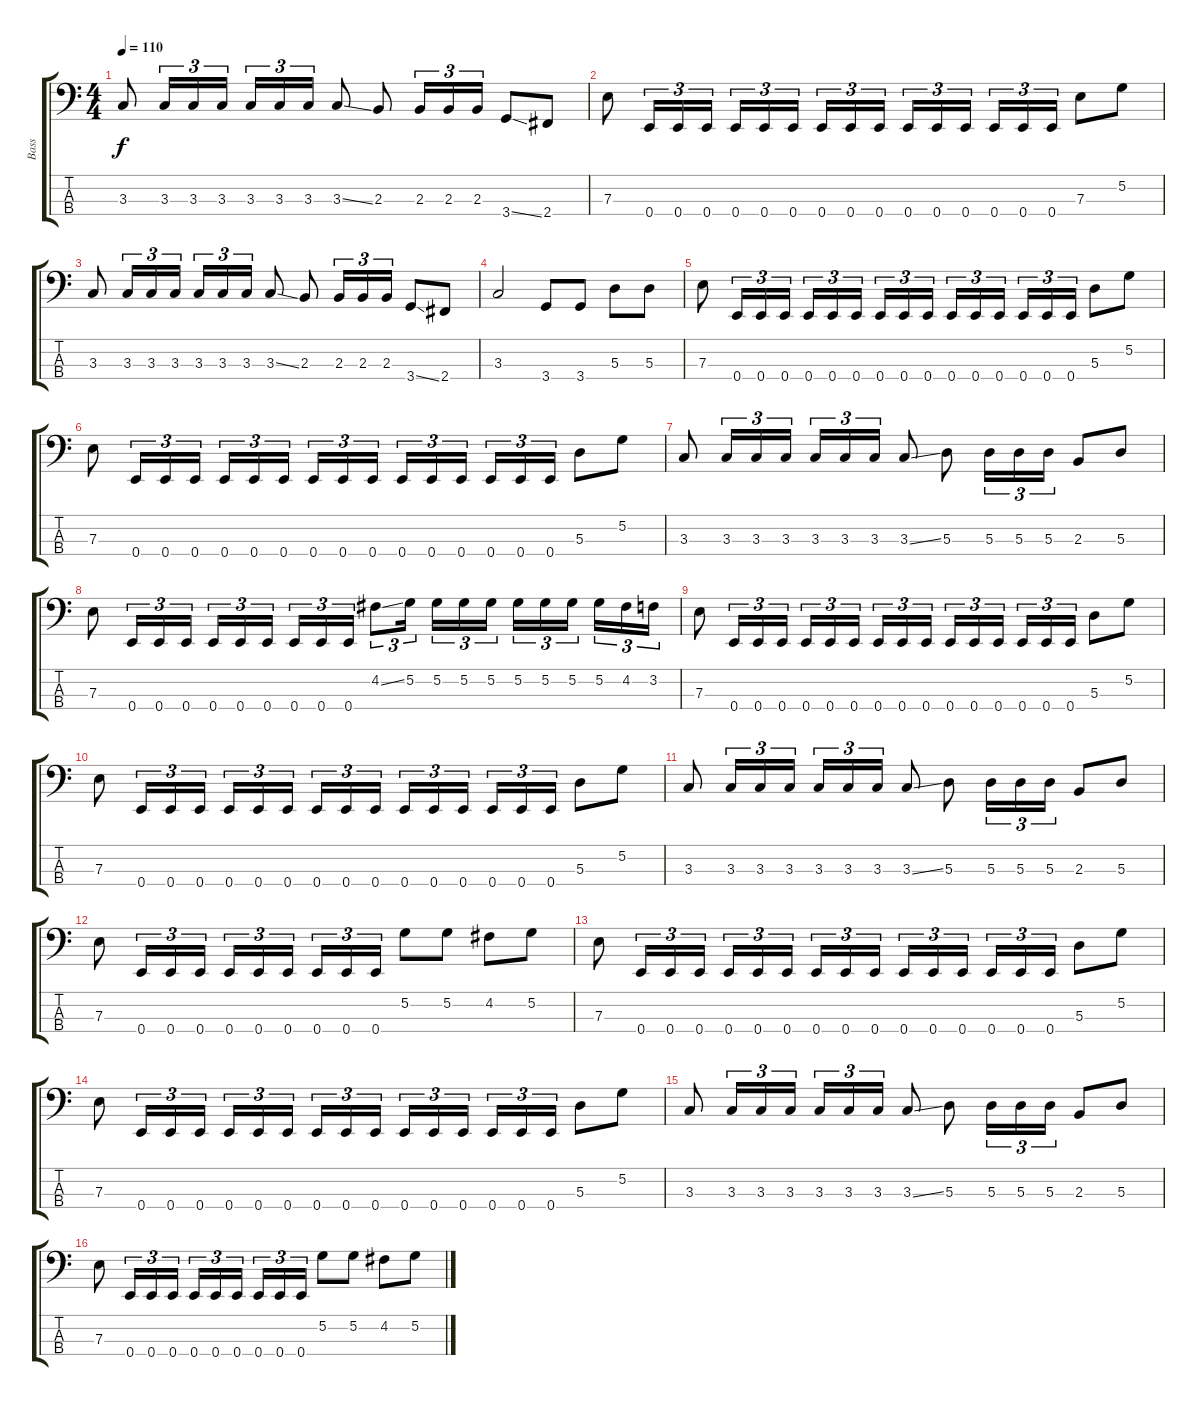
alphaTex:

\track ("Bass" "Bass") {instrument electricbassfinger}
\staff {score tabs}
\tuning (G2 D2 A1 E1) {hide}
\ts (4 4)
\tempo 110
\clef f4
\ks c
3.3.8{dy f} 3.3.16{tu (3 2)} 3.3.16{tu (3 2)} 3.3.16{tu (3 2)} 3.3.16{tu (3 2)} 3.3.16{tu (3 2)} 3.3.16{tu (3 2)} 3.3{ss}.8 2.3.8 2.3.16{tu (3 2)} 2.3.16{tu (3 2)} 2.3.16{tu (3 2)} 3.4{ss}.8 2.4.8 |
7.3.8 0.4.16{tu (3 2)} 0.4.16{tu (3 2)} 0.4.16{tu (3 2)} 0.4.16{tu (3 2)} 0.4.16{tu (3 2)} 0.4.16{tu (3 2)} 0.4.16{tu (3 2)} 0.4.16{tu (3 2)} 0.4.16{tu (3 2)} 0.4.16{tu (3 2)} 0.4.16{tu (3 2)} 0.4.16{tu (3 2)} 0.4.16{tu (3 2)} 0.4.16{tu (3 2)} 0.4.16{tu (3 2)} 7.3.8 5.2.8 |
3.3.8 3.3.16{tu (3 2)} 3.3.16{tu (3 2)} 3.3.16{tu (3 2)} 3.3.16{tu (3 2)} 3.3.16{tu (3 2)} 3.3.16{tu (3 2)} 3.3{ss}.8 2.3.8 2.3.16{tu (3 2)} 2.3.16{tu (3 2)} 2.3.16{tu (3 2)} 3.4{ss}.8 2.4.8 |
3.3.2 3.4.8 3.4.8 5.3.8 5.3.8 |
7.3.8 0.4.16{tu (3 2)} 0.4.16{tu (3 2)} 0.4.16{tu (3 2)} 0.4.16{tu (3 2)} 0.4.16{tu (3 2)} 0.4.16{tu (3 2)} 0.4.16{tu (3 2)} 0.4.16{tu (3 2)} 0.4.16{tu (3 2)} 0.4.16{tu (3 2)} 0.4.16{tu (3 2)} 0.4.16{tu (3 2)} 0.4.16{tu (3 2)} 0.4.16{tu (3 2)} 0.4.16{tu (3 2)} 5.3.8 5.2.8 |
7.3.8 0.4.16{tu (3 2)} 0.4.16{tu (3 2)} 0.4.16{tu (3 2)} 0.4.16{tu (3 2)} 0.4.16{tu (3 2)} 0.4.16{tu (3 2)} 0.4.16{tu (3 2)} 0.4.16{tu (3 2)} 0.4.16{tu (3 2)} 0.4.16{tu (3 2)} 0.4.16{tu (3 2)} 0.4.16{tu (3 2)} 0.4.16{tu (3 2)} 0.4.16{tu (3 2)} 0.4.16{tu (3 2)} 5.3.8 5.2.8 |
3.3.8 3.3.16{tu (3 2)} 3.3.16{tu (3 2)} 3.3.16{tu (3 2)} 3.3.16{tu (3 2)} 3.3.16{tu (3 2)} 3.3.16{tu (3 2)} 3.3{ss}.8 5.3.8 5.3.16{tu (3 2)} 5.3.16{tu (3 2)} 5.3.16{tu (3 2)} 2.3.8 5.3.8 |
7.3.8 0.4.16{tu (3 2)} 0.4.16{tu (3 2)} 0.4.16{tu (3 2)} 0.4.16{tu (3 2)} 0.4.16{tu (3 2)} 0.4.16{tu (3 2)} 0.4.16{tu (3 2)} 0.4.16{tu (3 2)} 0.4.16{tu (3 2)} 4.2{ss}.8{tu (3 2)} 5.2.16{tu (3 2)} 5.2.16{tu (3 2)} 5.2.16{tu (3 2)} 5.2.16{tu (3 2)} 5.2.16{tu (3 2)} 5.2.16{tu (3 2)} 5.2.16{tu (3 2)} 5.2.16{tu (3 2)} 4.2.16{tu (3 2)} 3.2.16{tu (3 2)} |
7.3.8 0.4.16{tu (3 2)} 0.4.16{tu (3 2)} 0.4.16{tu (3 2)} 0.4.16{tu (3 2)} 0.4.16{tu (3 2)} 0.4.16{tu (3 2)} 0.4.16{tu (3 2)} 0.4.16{tu (3 2)} 0.4.16{tu (3 2)} 0.4.16{tu (3 2)} 0.4.16{tu (3 2)} 0.4.16{tu (3 2)} 0.4.16{tu (3 2)} 0.4.16{tu (3 2)} 0.4.16{tu (3 2)} 5.3.8 5.2.8 |
7.3.8 0.4.16{tu (3 2)} 0.4.16{tu (3 2)} 0.4.16{tu (3 2)} 0.4.16{tu (3 2)} 0.4.16{tu (3 2)} 0.4.16{tu (3 2)} 0.4.16{tu (3 2)} 0.4.16{tu (3 2)} 0.4.16{tu (3 2)} 0.4.16{tu (3 2)} 0.4.16{tu (3 2)} 0.4.16{tu (3 2)} 0.4.16{tu (3 2)} 0.4.16{tu (3 2)} 0.4.16{tu (3 2)} 5.3.8 5.2.8 |
3.3.8 3.3.16{tu (3 2)} 3.3.16{tu (3 2)} 3.3.16{tu (3 2)} 3.3.16{tu (3 2)} 3.3.16{tu (3 2)} 3.3.16{tu (3 2)} 3.3{ss}.8 5.3.8 5.3.16{tu (3 2)} 5.3.16{tu (3 2)} 5.3.16{tu (3 2)} 2.3.8 5.3.8 |
7.3.8 0.4.16{tu (3 2)} 0.4.16{tu (3 2)} 0.4.16{tu (3 2)} 0.4.16{tu (3 2)} 0.4.16{tu (3 2)} 0.4.16{tu (3 2)} 0.4.16{tu (3 2)} 0.4.16{tu (3 2)} 0.4.16{tu (3 2)} 5.2.8 5.2.8 4.2.8 5.2.8 |
7.3.8 0.4.16{tu (3 2)} 0.4.16{tu (3 2)} 0.4.16{tu (3 2)} 0.4.16{tu (3 2)} 0.4.16{tu (3 2)} 0.4.16{tu (3 2)} 0.4.16{tu (3 2)} 0.4.16{tu (3 2)} 0.4.16{tu (3 2)} 0.4.16{tu (3 2)} 0.4.16{tu (3 2)} 0.4.16{tu (3 2)} 0.4.16{tu (3 2)} 0.4.16{tu (3 2)} 0.4.16{tu (3 2)} 5.3.8 5.2.8 |
7.3.8 0.4.16{tu (3 2)} 0.4.16{tu (3 2)} 0.4.16{tu (3 2)} 0.4.16{tu (3 2)} 0.4.16{tu (3 2)} 0.4.16{tu (3 2)} 0.4.16{tu (3 2)} 0.4.16{tu (3 2)} 0.4.16{tu (3 2)} 0.4.16{tu (3 2)} 0.4.16{tu (3 2)} 0.4.16{tu (3 2)} 0.4.16{tu (3 2)} 0.4.16{tu (3 2)} 0.4.16{tu (3 2)} 5.3.8 5.2.8 |
3.3.8 3.3.16{tu (3 2)} 3.3.16{tu (3 2)} 3.3.16{tu (3 2)} 3.3.16{tu (3 2)} 3.3.16{tu (3 2)} 3.3.16{tu (3 2)} 3.3{ss}.8 5.3.8 5.3.16{tu (3 2)} 5.3.16{tu (3 2)} 5.3.16{tu (3 2)} 2.3.8 5.3.8 |
7.3.8 0.4.16{tu (3 2)} 0.4.16{tu (3 2)} 0.4.16{tu (3 2)} 0.4.16{tu (3 2)} 0.4.16{tu (3 2)} 0.4.16{tu (3 2)} 0.4.16{tu (3 2)} 0.4.16{tu (3 2)} 0.4.16{tu (3 2)} 5.2.8 5.2.8 4.2.8 5.2.8
